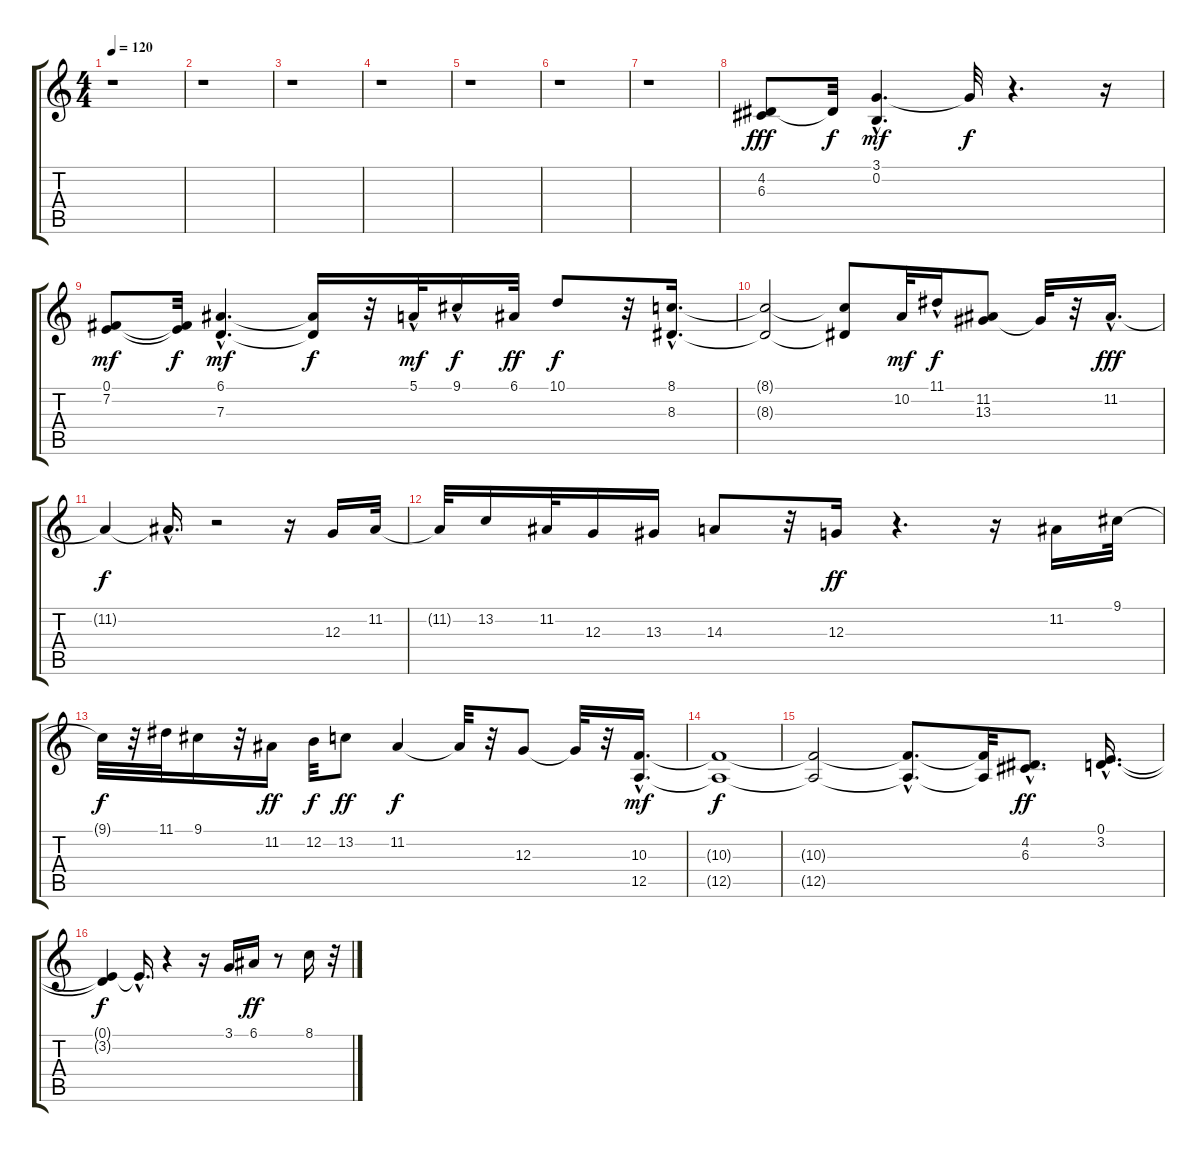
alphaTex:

\track "" {instrument trumpet}
\staff {score tabs}
\tuning (E4 B3 G3 D3 A2 E2) {hide}
\ts (4 4)
\tempo 120
\clef g2
\ks c
r.1{dy fff} |
r.1 |
r.1 |
r.1 |
r.1 |
r.1 |
r.1 |
(4.2 6.3).8 4.2{t}.32{dy f} (3.1{hac} 0.2).4{d dy mf} 3.1{t}.32{dy f} r.4{d} r.16 |
(0.1 7.2).8{dy mf} (0.1{t} 7.2{t}).32{dy f} (6.1{hac} 7.3{hac}).4{d dy mf} (6.1{t} 7.3{t}).16{dy f} r.32 5.1{hac}.32{dy mf} 9.1{hac}.16{dy f} 6.1.32{dy ff} 10.1.8{dy f} r.32 (8.1{hac} 8.3{hac}).16{d} |
(8.1{t} 8.3{t}).2 (8.1{t} 8.3{t}).8 10.2.32{dy mf} 11.1{hac}.16{dy f} (11.2 13.3).8 13.3{t}.32 r.32 11.2{hac}.16{d dy fff} |
11.2{t}.4{dy f} 11.2{hac t}.16{d} r.2 r.16 12.3.16 11.2.32 |
11.2{t}.32 13.2.16 11.2.32 12.3.16 13.3.16 14.3.8 r.32 12.3.16{dy ff} r.4{d} r.16 11.2.16 9.1.32 |
9.1{t}.32{dy f} r.32 11.1.32 9.1.16 r.32 11.2.16{dy ff} 12.2.32{dy f} 13.2.8{dy ff} 11.2.4{dy f} 11.2{t}.32 r.32 12.3.8 12.3{t}.32 r.32 (10.3{hac} 12.5{hac}).16{d dy mf} |
(10.3{t} 12.5{t}).1{dy f} |
(10.3{t} 12.5{t}).2 (10.3{hac t} 12.5{hac t}).8{d} (10.3{t} 12.5{t}).32 (4.2{hac} 6.3).8{d dy ff} (0.1{hac} 3.2{hac}).16{d} |
(0.1{t} 3.2{t}).4{dy f} 0.1{hac t}.16{d} r.4 r.16 3.1.16 6.1.16{dy ff} r.8 8.1.16 r.32
